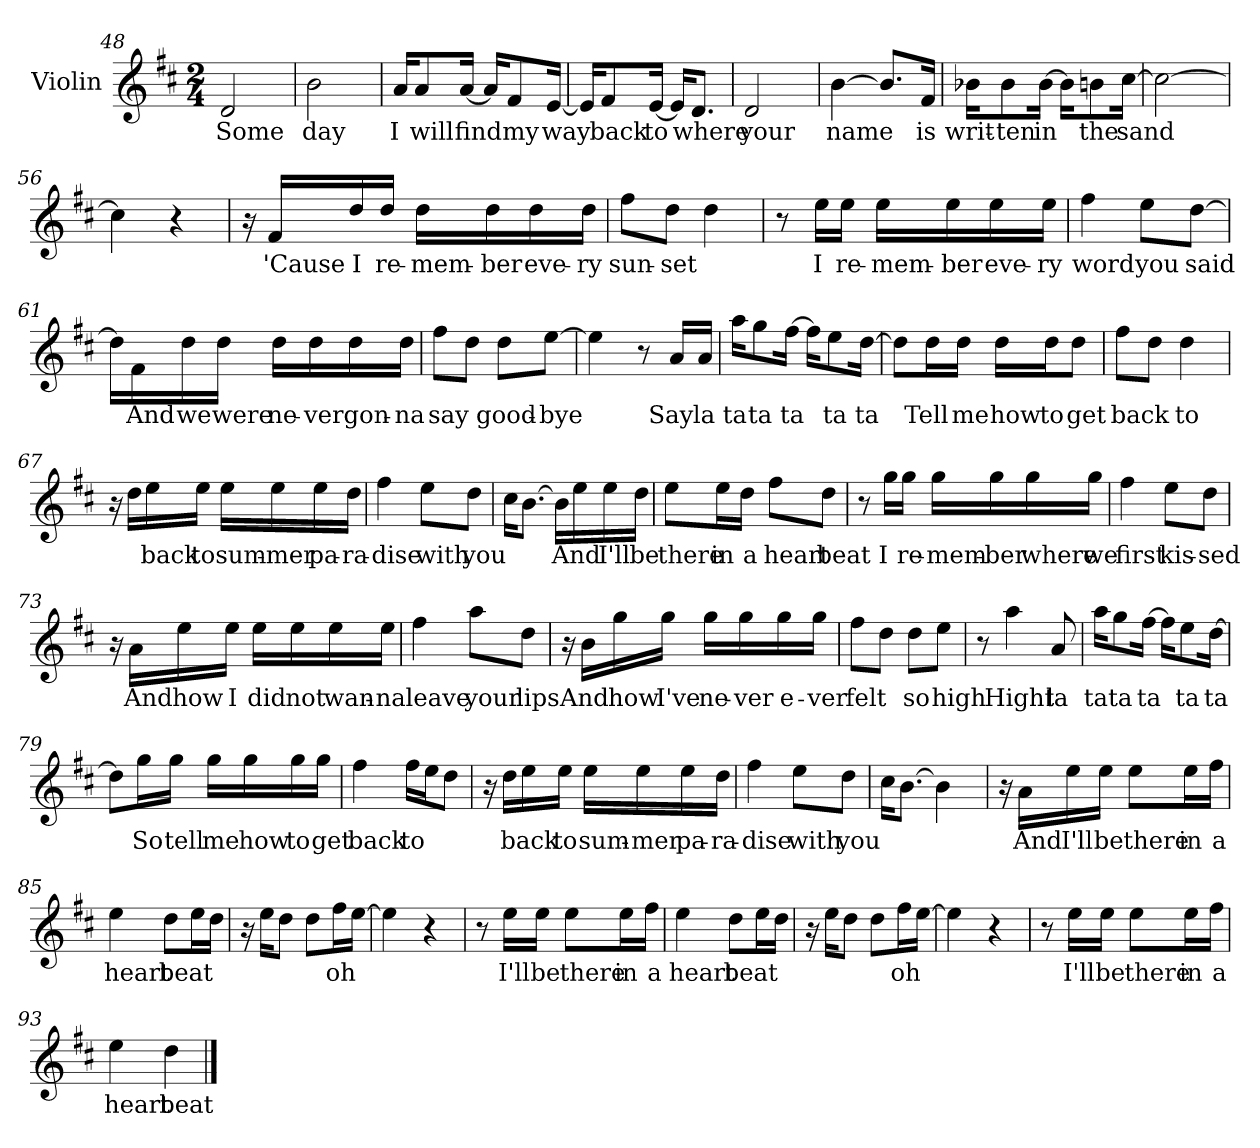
**kern	**text
*part1	*part1
*staff1	*staff1
*I"Violin	*
*I'Vln	*
*clefG2	*
*k[f#c#]	*
*D:	*
*M2/4	*
=48	=48
2d/	Some
=49	=49
2b\	day
=50	=50
16a/KL	I
8a/	will
[16a/Jk	find
16a/KL]	.
8f#/	my
[16e/Jk	way
=51	=51
16e/KL]	.
8f#/	back
[16e/Jk	to
16e/KL]	.
8.d/J	where
=52	=52
2d/	your
=53	=53
[4b\	name
8.b/L]	.
16f#/Jk	is
!!LO:LB:g=z
=54	=54
16b-X\KL	writ-
8b-\	-ten
[16b-\Jk	in
16b-\KL]	.
8bn\	the
[16cc#\Jk	sand
=55	=55
2cc#\_	.
=56	=56
4cc#\]	.
4r	.
=57	=57
16r	.
16f#/LL	'Cause
16dd/	I
16dd/JJ	re-
16dd\LL	-mem-
16dd\	-ber
16dd\	eve-
16dd\JJ	-ry
=58	=58
8ff#\L	sun-
8dd\J	-set
4dd\	.
!!LO:PB:g=z
=59	=59
8r	.
16ee\LL	I
16ee\JJ	re-
16ee\LL	-mem-
16ee\	-ber
16ee\	eve-
16ee\JJ	-ry
=60	=60
4ff#\	word
8ee\L	you
[8dd\J	said
=61	=61
16dd\LL]	.
16f#\	And
16dd\	we
16dd\JJ	were
16dd\LL	ne-
16dd\	-ver
16dd\	gon-
16dd\JJ	-na
=62	=62
8ff#\L	say
8dd\J	.
8dd\L	good-
[8ee\J	-bye
!!LO:LB:g=z
=63	=63
4ee\]	.
8r	.
16a/LL	Say
16a/JJ	la
=64	=64
16aa\KL	ta
8gg\	ta
[16ff#\Jk	ta
16ff#\KL]	.
8ee\	ta
[16dd\Jk	ta
=65	=65
8dd\L]	.
16dd\L	Tell
16dd\JJ	me
16dd\LL	how
16dd\J	to
8dd\J	get
=66	=66
8ff#\L	back
8dd\J	.
4dd\	to
=67	=67
16r	.
16dd\LL	.
16ee\	back
16ee\JJ	to
16ee\LL	sum-
16ee\	-mer
16ee\	pa-
16dd\JJ	-ra-
!!LO:LB:g=z
=68	=68
4ff#\	-dise
8ee\L	with
8dd\J	you
=69	=69
16cc#\KL	.
[8.b\J	.
16b\LL]	.
16ee\	And
16ee\	I'll
16dd\JJ	be
=70	=70
8ee\L	there
16ee\L	in
16dd\JJ	a
8ff#\L	heart
8dd\J	beat
=71	=71
8r	.
16gg\LL	I
16gg\JJ	re-
16gg\LL	-mem-
16gg\	-ber
16gg\	where
16gg\JJ	we
!!LO:LB:g=z
=72	=72
4ff#\	first
8ee\L	kis-
8dd\J	-sed
=73	=73
16r	.
16a\LL	And
16ee\	how
16ee\JJ	I
16ee\LL	did
16ee\	not
16ee\	wan-
16ee\JJ	-na
=74	=74
4ff#\	leave
8aa\L	your
8dd\J	lips
=75	=75
16r	.
16b\LL	And
16gg\	how
16gg\JJ	I've
16gg\LL	ne-
16gg\	-ver
16gg\	e-
16gg\JJ	-ver
!!LO:LB:g=z
=76	=76
8ff#\L	felt
8dd\J	.
8dd\L	so
8ee\J	high
=77	=77
8r	.
4aa\	Hight
8a/	la
=78	=78
16aa\KL	ta
8gg\	ta
[16ff#\Jk	ta
16ff#\KL]	.
8ee\	ta
[16dd\Jk	ta
=79	=79
8dd\L]	.
16gg\L	So
16gg\JJ	tell
16gg\LL	me
16gg\	how
16gg\	to
16gg\JJ	get
=80	=80
4ff#\	back
16ff#\LL	to
16ee\J	.
8dd\J	.
!!LO:LB:g=z
=81	=81
16r	.
16dd\LL	.
16ee\	back
16ee\JJ	to
16ee\LL	sum-
16ee\	-mer
16ee\	pa-
16dd\JJ	-ra-
=82	=82
4ff#\	-dise
8ee\L	with
8dd\J	you
=83	=83
16cc#\KL	.
[8.b\J	.
4b\]	.
=84	=84
16r	.
16a\LL	And
16ee\	I'll
16ee\JJ	be
8ee\L	there
16ee\L	in
16ff#\JJ	a
=85	=85
4ee\	heart
8dd\L	beat
16ee\L	.
16dd\JJ	.
!!LO:LB:g=z
=86	=86
16r	.
16ee\KL	.
8dd\J	.
8dd\L	.
16ff#\L	oh
[16ee\JJ	.
=87	=87
4ee\]	.
4r	.
=88	=88
8r	.
16ee\LL	I'll
16ee\JJ	be
8ee\L	there
16ee\L	in
16ff#\JJ	a
=89	=89
4ee\	heart
8dd\L	beat
16ee\L	.
16dd\JJ	.
=90	=90
16r	.
16ee\KL	.
8dd\J	.
8dd\L	.
16ff#\L	oh
[16ee\JJ	.
=91	=91
4ee\]	.
4r	.
=92	=92
8r	.
16ee\LL	I'll
16ee\JJ	be
8ee\L	there
16ee\L	in
16ff#\JJ	a
!!LO:LB:g=z
=93	=93
4ee\	heart
4dd\	beat
==	==
*-	*-
